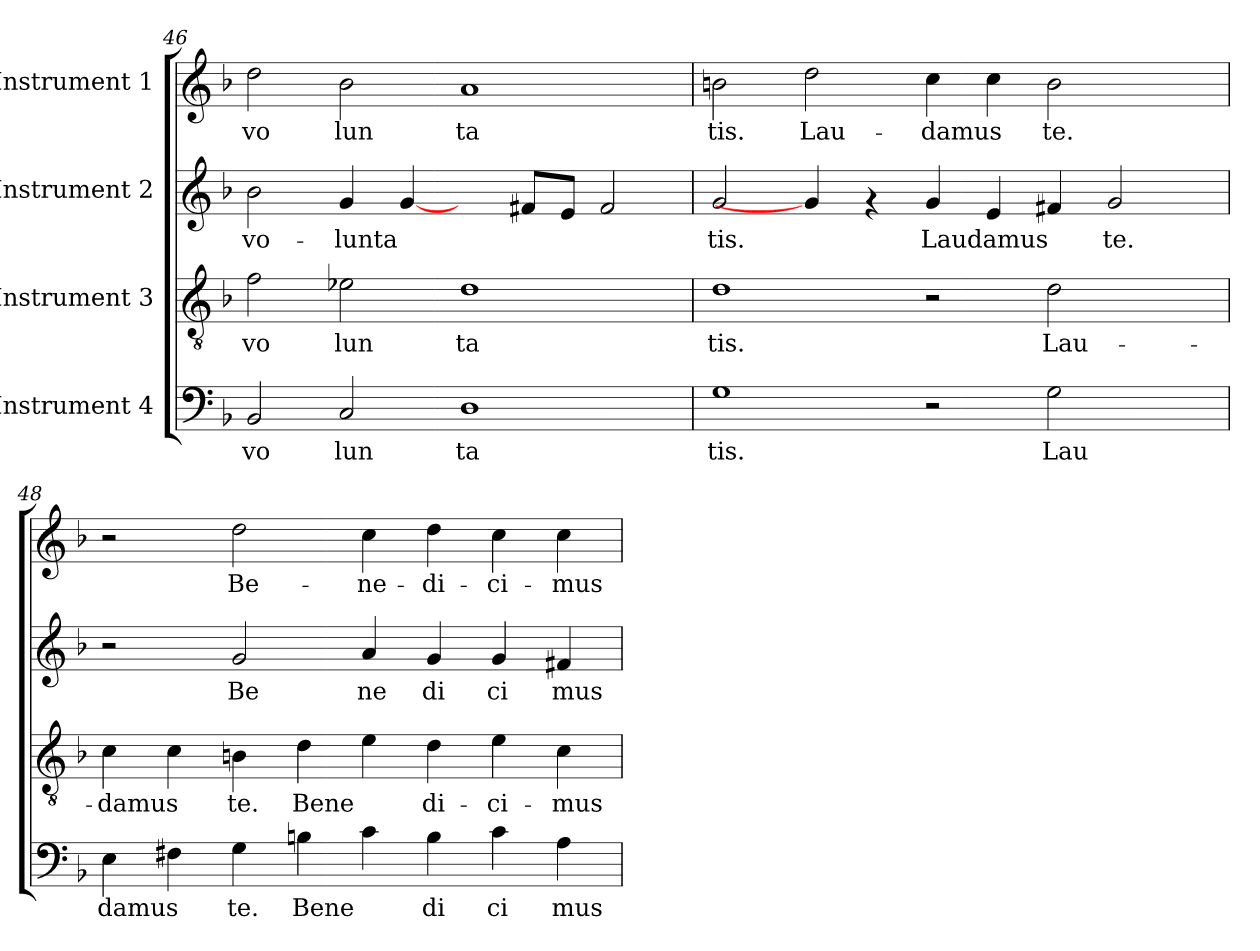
**kern	**text	**kern	**text	**kern	**text	**kern	**text
*part4	*part4	*part3	*part3	*part2	*part2	*part1	*part1
*staff4	*staff4	*staff3	*staff3	*staff2	*staff2	*staff1	*staff1
*I"Instrument 4	*	*I"Instrument 3	*	*I"Instrument 2	*	*I"Instrument 1	*
*clefF4	*	*clefGv2	*	*clefG2	*	*clefG2	*
*k[b-]	*	*k[b-]	*	*k[b-]	*	*k[b-]	*
*F:	*	*F:	*	*F:	*	*F:	*
=46	=46	=46	=46	=46	=46	=46	=46
!	!LO:LY:b:cj	!	!LO:LY:b:cj	!	!LO:LY:b:cj	!	!LO:LY:b:cj
2BB-/	vo	2f\	vo	2b-\	vo-	2dd\	vo
!	!LO:LY:b:cj	!	!LO:LY:b:cj	!	!LO:LY:b:cj	!	!LO:LY:b:cj
2C/	lun	2e-X\	lun	4g/	-lunta-	2b-\	lun
!	!	!	!	!	!LO:LY:b:cj	!	!
.	.	.	.	[4g/	--	.	.
!	!LO:LY:b:cj	!	!LO:LY:b:cj	!	!	!	!LO:LY:b:cj
1D	ta	1d	ta	4ryy	.	1a	ta
!	!	!	!	!	!LO:LY:b:cj	!	!
.	.	.	.	8f#X/L	--	.	.
!	!	!	!	!	!LO:LY:b:cj	!	!
.	.	.	.	8e/J	--	.	.
!	!	!	!	!	!LO:LY:b:cj	!	!
.	.	.	.	2f#/	--	.	.
!!LO:PB:g=z
=47	=47	=47	=47	=47	=47	=47	=47
!	!LO:LY:b:cj	!	!LO:LY:b:cj	!	!LO:LY:b:cj	!	!LO:LY:b:cj
1G	tis.	1d	tis.	2g/	-tis.	2bn\	tis.
!	!	!	!	!	!	!	!LO:LY:b:cj
.	.	.	.	4g/]	.	2dd\	Lau-
.	.	.	.	4rf	.	.	.
!	!	!	!	!	!LO:LY:b:cj	!	!LO:LY:b:cj
2r	.	2r	.	4g/	Laudamus	4cc\	-damus
!	!	!	!	!	!LO:LY:b:cj	!	!LO:LY:b:cj
.	.	.	.	4e/	.	4cc\	.
!	!LO:LY:b:cj	!	!LO:LY:b:cj	!	!LO:LY:b:cj	!	!LO:LY:b:cj
2G\	Lau	2d\	Lau-	4f#X/	.	2b\	te.
!	!	!	!	!	!LO:LY:b:cj	!	!
.	.	.	.	2g/	te.	.	.
4ryy	.	4ryy	.	.	.	4ryy	.
=48	=48	=48	=48	=48	=48	=48	=48
!	!LO:LY:b:cj	!	!LO:LY:b:cj	!	!	!	!
4E\	damus	4c\	-damus	2r	.	2r	.
!	!LO:LY:b:cj	!	!LO:LY:b:cj	!	!	!	!
4F#X\	.	4c\	.	.	.	.	.
!	!LO:LY:b:cj	!	!LO:LY:b:cj	!	!LO:LY:b:cj	!	!LO:LY:b:cj
4G\	te.	4Bn\	te.	2g/	Be	2dd\	Be-
!	!LO:LY:b:cj	!	!LO:LY:b:cj	!	!	!	!
4Bn\	Bene	4d\	Bene-	.	.	.	.
!	!LO:LY:b:cj	!	!LO:LY:b:cj	!	!LO:LY:b:cj	!	!LO:LY:b:cj
4c\	.	4e\	--	4a/	ne	4cc\	-ne-
!	!LO:LY:b:cj	!	!LO:LY:b:cj	!	!LO:LY:b:cj	!	!LO:LY:b:cj
4B\	di	4d\	-di-	4g/	di	4dd\	-di-
!	!LO:LY:b:cj	!	!LO:LY:b:cj	!	!LO:LY:b:cj	!	!LO:LY:b:cj
4c\	ci	4e\	-ci-	4g/	ci	4cc\	-ci-
!	!LO:LY:b:cj	!	!LO:LY:b:cj	!	!LO:LY:b:cj	!	!LO:LY:b:cj
4A\	mus	4c\	-mus	4f#X/	mus	4cc\	-mus
=	=	=	=	=	=	=	=
*-	*-	*-	*-	*-	*-	*-	*-
